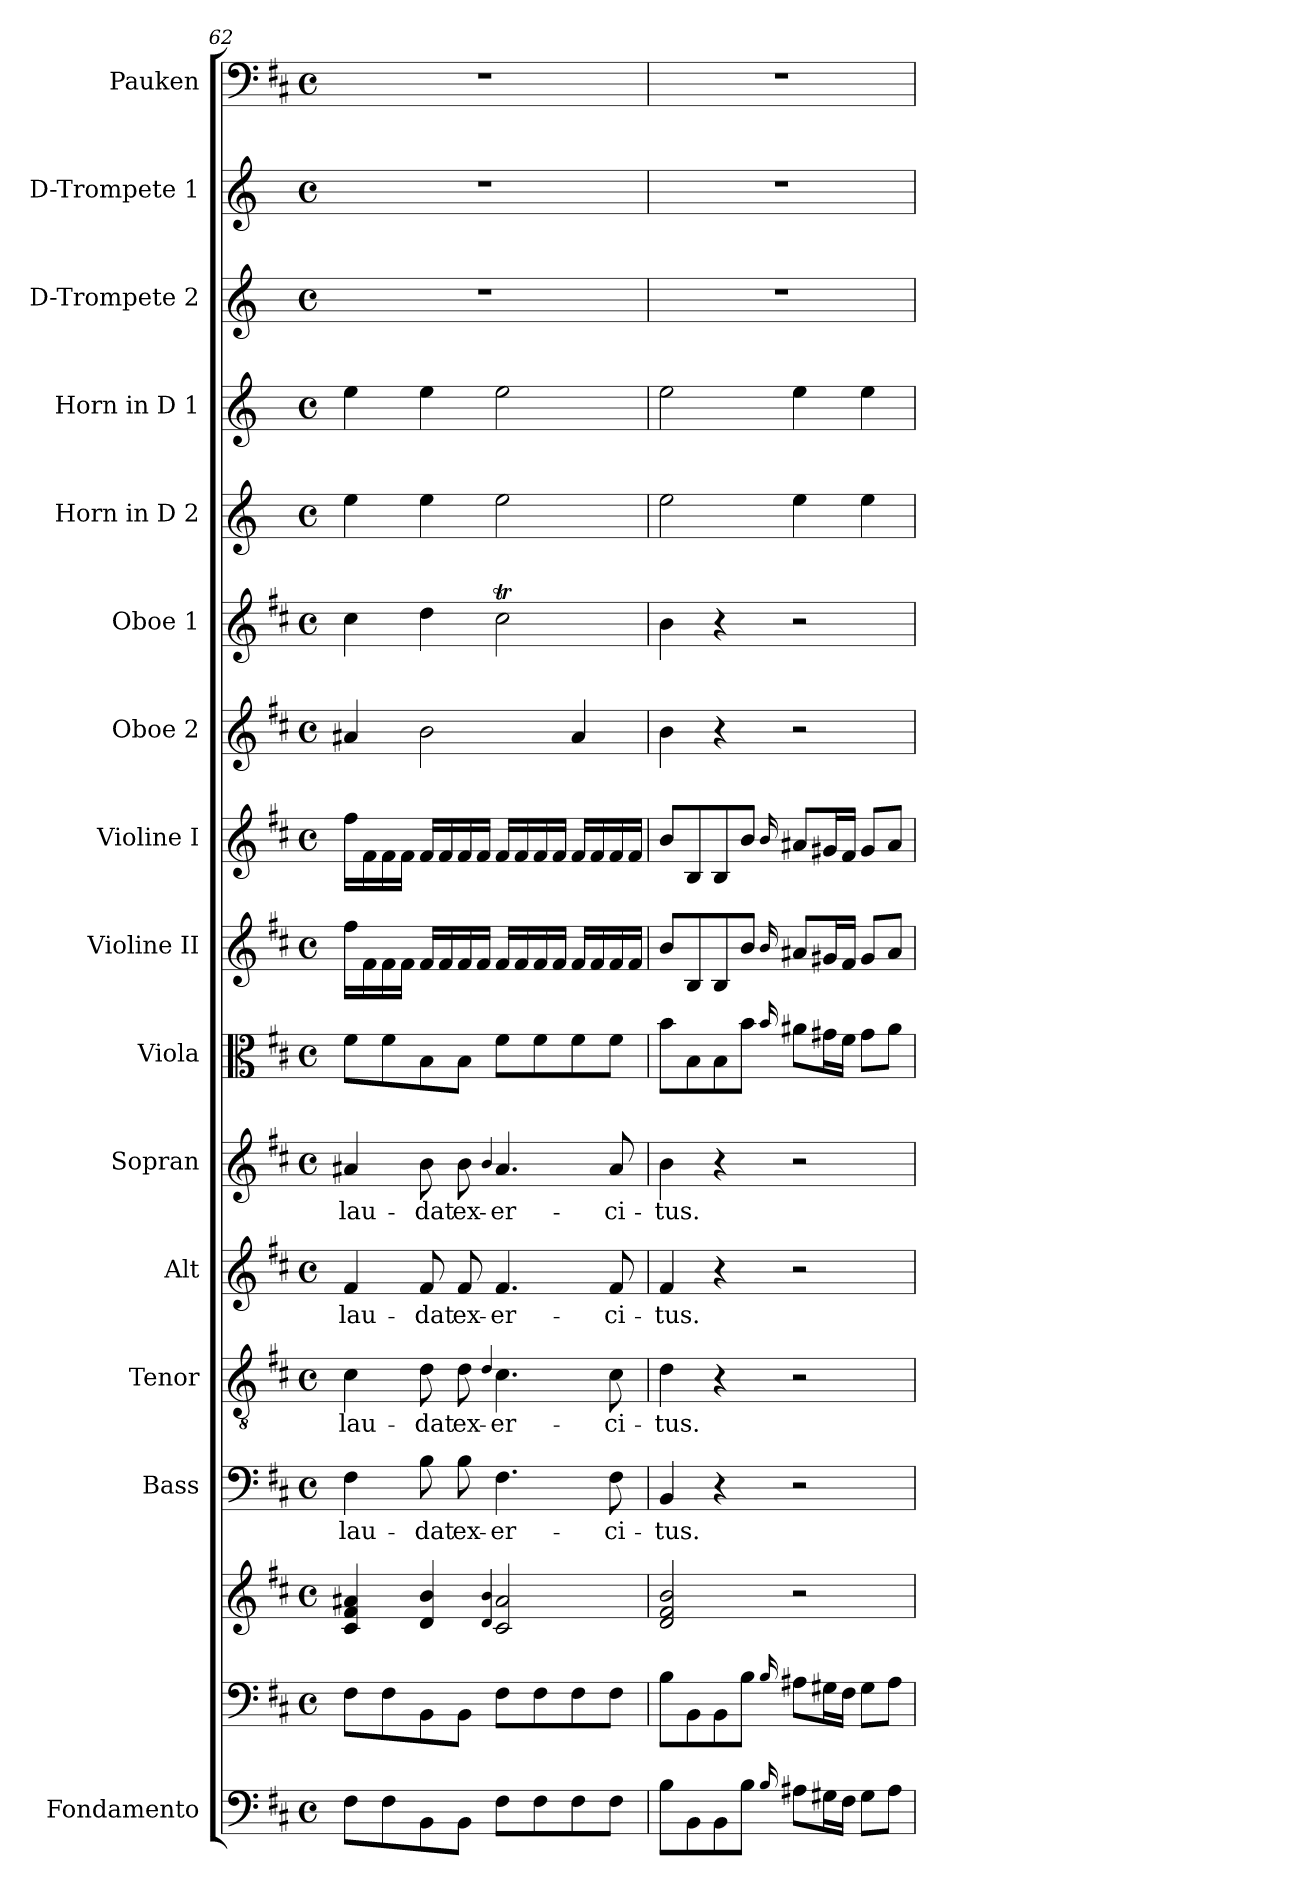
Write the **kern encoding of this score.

**kern	**kern	**kern	**kern	**text	**kern	**text	**kern	**text	**kern	**text	**kern	**kern	**kern	**kern	**kern	**kern	**kern	**kern	**kern	**kern
*part16	*part15	*part15	*part14	*part14	*part13	*part13	*part12	*part12	*part11	*part11	*part10	*part9	*part8	*part7	*part6	*part5	*part4	*part3	*part2	*part1
*staff17	*staff16	*staff15	*staff14	*staff14	*staff13	*staff13	*staff12	*staff12	*staff11	*staff11	*staff10	*staff9	*staff8	*staff7	*staff6	*staff5	*staff4	*staff3	*staff2	*staff1
*I"Fondamento	*	*	*I"Bass	*	*I"Tenor	*	*I"Alt	*	*I"Sopran	*	*I"Viola	*I"Violine II	*I"Violine I	*I"Oboe 2	*I"Oboe 1	*I"Horn in D 2	*I"Horn in D 1	*I"D-Trompete 2	*I"D-Trompete 1	*I"Pauken
*I'F.	*	*	*I'B.	*	*I'T.	*	*I'A.	*	*I'S.	*	*I'Vla.	*I'Vl. II	*I'Vl. I	*I'Ob. 2	*I'Ob. 1	*	*	*I'D Trp. 2	*I'D Trp. 1	*I'Pk.
*clefF4	*clefF4	*clefG2	*clefF4	*	*clefGv2	*	*clefG2	*	*clefG2	*	*clefC3	*clefG2	*clefG2	*clefG2	*clefG2	*clefG2	*clefG2	*clefG2	*clefG2	*clefF4
*ITrd7c12	*	*	*	*	*	*	*	*	*	*	*	*	*	*	*	*ITrd6c10	*ITrd6c10	*ITrd-1c-2	*ITrd-1c-2	*
*k[f#c#]	*k[f#c#]	*k[f#c#]	*k[f#c#]	*	*k[f#c#]	*	*k[f#c#]	*	*k[f#c#]	*	*k[f#c#]	*k[f#c#]	*k[f#c#]	*k[f#c#]	*k[f#c#]	*k[f#c#]	*k[f#c#]	*k[f#c#]	*k[f#c#]	*k[f#c#]
*D:	*D:	*D:	*D:	*	*D:	*	*D:	*	*D:	*	*D:	*D:	*D:	*D:	*D:	*D:	*D:	*D:	*D:	*D:
*M4/4	*M4/4	*M4/4	*M4/4	*	*M4/4	*	*M4/4	*	*M4/4	*	*M4/4	*M4/4	*M4/4	*M4/4	*M4/4	*M4/4	*M4/4	*M4/4	*M4/4	*M4/4
*met(c)	*met(c)	*met(c)	*met(c)	*	*met(c)	*	*met(c)	*	*met(c)	*	*met(c)	*met(c)	*met(c)	*met(c)	*met(c)	*met(c)	*met(c)	*met(c)	*met(c)	*met(c)
=62	=62	=62	=62	=62	=62	=62	=62	=62	=62	=62	=62	=62	=62	=62	=62	=62	=62	=62	=62	=62
!	!	!	!	!LO:LY:b	!	!LO:LY:b	!	!LO:LY:b	!	!LO:LY:b	!	!	!	!	!	!	!	!	!	!
8FF#\L	8F#\L	4c#/ 4f#/ 4a#X/	4F#\	lau-	4c#\	lau-	4f#/	lau-	4a#X/	lau-	8f#\L	16ff#\LL	16ff#\LL	4a#X/	4cc#\	4f#\	4f#\	1r	1r	1r
.	.	.	.	.	.	.	.	.	.	.	.	16f#\	16f#\	.	.	.	.	.	.	.
8FF#\	8F#\	.	.	.	.	.	.	.	.	.	8f#\	16f#\	16f#\	.	.	.	.	.	.	.
.	.	.	.	.	.	.	.	.	.	.	.	16f#\JJ	16f#\JJ	.	.	.	.	.	.	.
!	!	!	!	!LO:LY:b	!	!LO:LY:b	!	!LO:LY:b	!	!LO:LY:b	!	!	!	!	!	!	!	!	!	!
8BBB\	8BB\	4d/ 4b/	8B\	-dat	8d\	-dat	8f#/	-dat	8b\	-dat	8B\	16f#/LL	16f#/LL	2b\	4dd\	4f#\	4f#\	.	.	.
.	.	.	.	.	.	.	.	.	.	.	.	16f#/	16f#/	.	.	.	.	.	.	.
!	!	!	!	!LO:LY:b	!	!LO:LY:b	!	!LO:LY:b	!	!LO:LY:b	!	!	!	!	!	!	!	!	!	!
8BBB\J	8BB\J	.	8B\	ex-	8d\	ex-	8f#/	ex-	8b\	ex-	8B\J	16f#/	16f#/	.	.	.	.	.	.	.
.	.	.	.	.	.	.	.	.	.	.	.	16f#/JJ	16f#/JJ	.	.	.	.	.	.	.
.	.	4qqd/ 4qqb/	.	.	4qqd/	.	.	.	4qqb/	.	.	.	.	.	.	.	.	.	.	.
!	!	!	!	!LO:LY:b	!	!LO:LY:b	!	!LO:LY:b	!	!LO:LY:b	!	!	!	!	!	!	!	!	!	!
8FF#\L	8F#\L	2c#/ 2a#/	4.F#\	-er-	4.c#\	-er-	4.f#/	-er-	4.a#/	-er-	8f#\L	16f#/LL	16f#/LL	.	2cc#t\	2f#\	2f#\	.	.	.
.	.	.	.	.	.	.	.	.	.	.	.	16f#/	16f#/	.	.	.	.	.	.	.
8FF#\	8F#\	.	.	.	.	.	.	.	.	.	8f#\	16f#/	16f#/	.	.	.	.	.	.	.
.	.	.	.	.	.	.	.	.	.	.	.	16f#/JJ	16f#/JJ	.	.	.	.	.	.	.
8FF#\	8F#\	.	.	.	.	.	.	.	.	.	8f#\	16f#/LL	16f#/LL	4a#/	.	.	.	.	.	.
.	.	.	.	.	.	.	.	.	.	.	.	16f#/	16f#/	.	.	.	.	.	.	.
!	!	!	!	!LO:LY:b	!	!LO:LY:b	!	!LO:LY:b	!	!LO:LY:b	!	!	!	!	!	!	!	!	!	!
8FF#\J	8F#\J	.	8F#\	-ci-	8c#\	-ci-	8f#/	-ci-	8a#/	-ci-	8f#\J	16f#/	16f#/	.	.	.	.	.	.	.
.	.	.	.	.	.	.	.	.	.	.	.	16f#/JJ	16f#/JJ	.	.	.	.	.	.	.
=63	=63	=63	=63	=63	=63	=63	=63	=63	=63	=63	=63	=63	=63	=63	=63	=63	=63	=63	=63	=63
!	!	!	!	!LO:LY:b	!	!LO:LY:b	!	!LO:LY:b	!	!LO:LY:b	!	!	!	!	!	!	!	!	!	!
8BB\L	8B\L	2d/ 2f#/ 2b/	4BB/	-tus.	4d\	-tus.	4f#/	-tus.	4b\	-tus.	8b\L	8b/L	8b/L	4b\	4b\	2f#\	2f#\	1r	1r	1r
8BBB\	8BB\	.	.	.	.	.	.	.	.	.	8B\	8B/	8B/	.	.	.	.	.	.	.
8BBB\	8BB\	.	4r	.	4r	.	4r	.	4r	.	8B\	8B/	8B/	4r	4r	.	.	.	.	.
8BB\J	8B\J	.	.	.	.	.	.	.	.	.	8b\J	8b/J	8b/J	.	.	.	.	.	.	.
16qqBB/	16qqB/	.	.	.	.	.	.	.	.	.	16qqb/	16qqb/	16qqb/	.	.	.	.	.	.	.
8AA#X\L	8A#X\L	2r	2r	.	2r	.	2r	.	2r	.	8a#X\L	8a#X/L	8a#X/L	2r	2r	4f#\	4f#\	.	.	.
16GG#X\L	16G#X\L	.	.	.	.	.	.	.	.	.	16g#X\L	16g#X/L	16g#X/L	.	.	.	.	.	.	.
16FF#\JJ	16F#\JJ	.	.	.	.	.	.	.	.	.	16f#\JJ	16f#/JJ	16f#/JJ	.	.	.	.	.	.	.
8GG#\L	8G#\L	.	.	.	.	.	.	.	.	.	8g#\L	8g#/L	8g#/L	.	.	4f#\	4f#\	.	.	.
8AA#\J	8A#\J	.	.	.	.	.	.	.	.	.	8a#\J	8a#/J	8a#/J	.	.	.	.	.	.	.
=	=	=	=	=	=	=	=	=	=	=	=	=	=	=	=	=	=	=	=	=
*-	*-	*-	*-	*-	*-	*-	*-	*-	*-	*-	*-	*-	*-	*-	*-	*-	*-	*-	*-	*-
